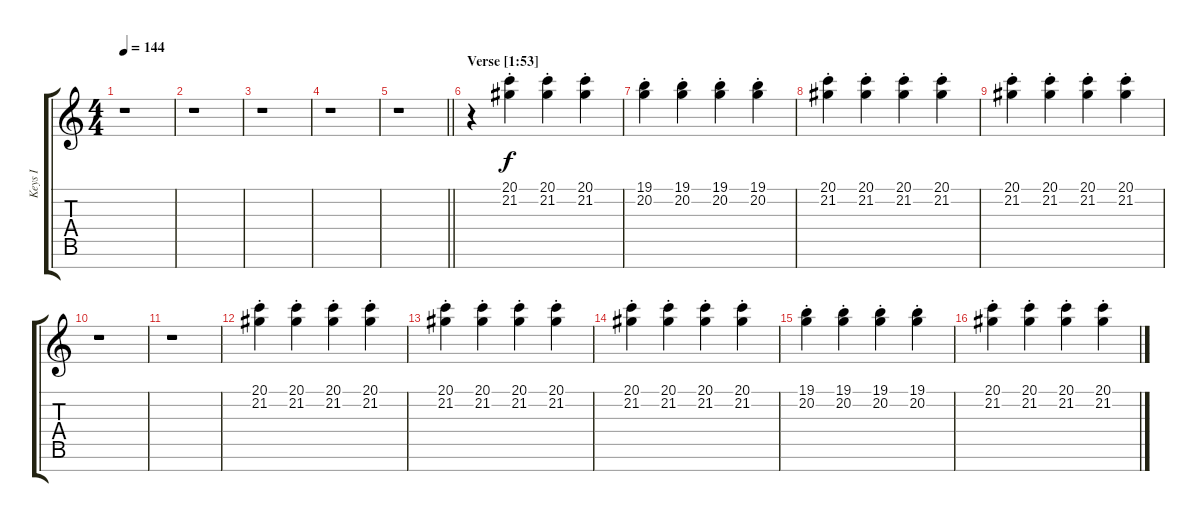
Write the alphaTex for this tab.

\track ("Keys I" "Keys I") {instrument stringensemble1}
\staff {score tabs}
\tuning (E4 B3 G3 D3 A2 E2 B1) {hide}
\ts (4 4)
\tempo 144
\clef g2
\ks c
r.1{dy f} |
r.1 |
r.1 |
r.1 |
\barLineRight lightlight
r.1 |
\section ("" "Verse [1:53]")
r.4 (20.1{st} 21.2{st}).4 (20.1{st} 21.2{st}).4 (20.1{st} 21.2{st}).4 |
(19.1{st} 20.2{st}).4 (19.1{st} 20.2{st}).4 (19.1{st} 20.2{st}).4 (19.1{st} 20.2{st}).4 |
(20.1{st} 21.2{st}).4 (20.1{st} 21.2{st}).4 (20.1{st} 21.2{st}).4 (20.1{st} 21.2{st}).4 |
(20.1{st} 21.2{st}).4 (20.1{st} 21.2{st}).4 (20.1{st} 21.2{st}).4 (20.1{st} 21.2{st}).4 |
r.1 |
r.1 |
(20.1{st} 21.2{st}).4 (20.1{st} 21.2{st}).4 (20.1{st} 21.2{st}).4 (20.1{st} 21.2{st}).4 |
(20.1{st} 21.2{st}).4 (20.1{st} 21.2{st}).4 (20.1{st} 21.2{st}).4 (20.1{st} 21.2{st}).4 |
(20.1{st} 21.2{st}).4 (20.1{st} 21.2{st}).4 (20.1{st} 21.2{st}).4 (20.1{st} 21.2{st}).4 |
(19.1{st} 20.2{st}).4 (19.1{st} 20.2{st}).4 (19.1{st} 20.2{st}).4 (19.1{st} 20.2{st}).4 |
(20.1{st} 21.2{st}).4 (20.1{st} 21.2{st}).4 (20.1{st} 21.2{st}).4 (20.1{st} 21.2{st}).4
